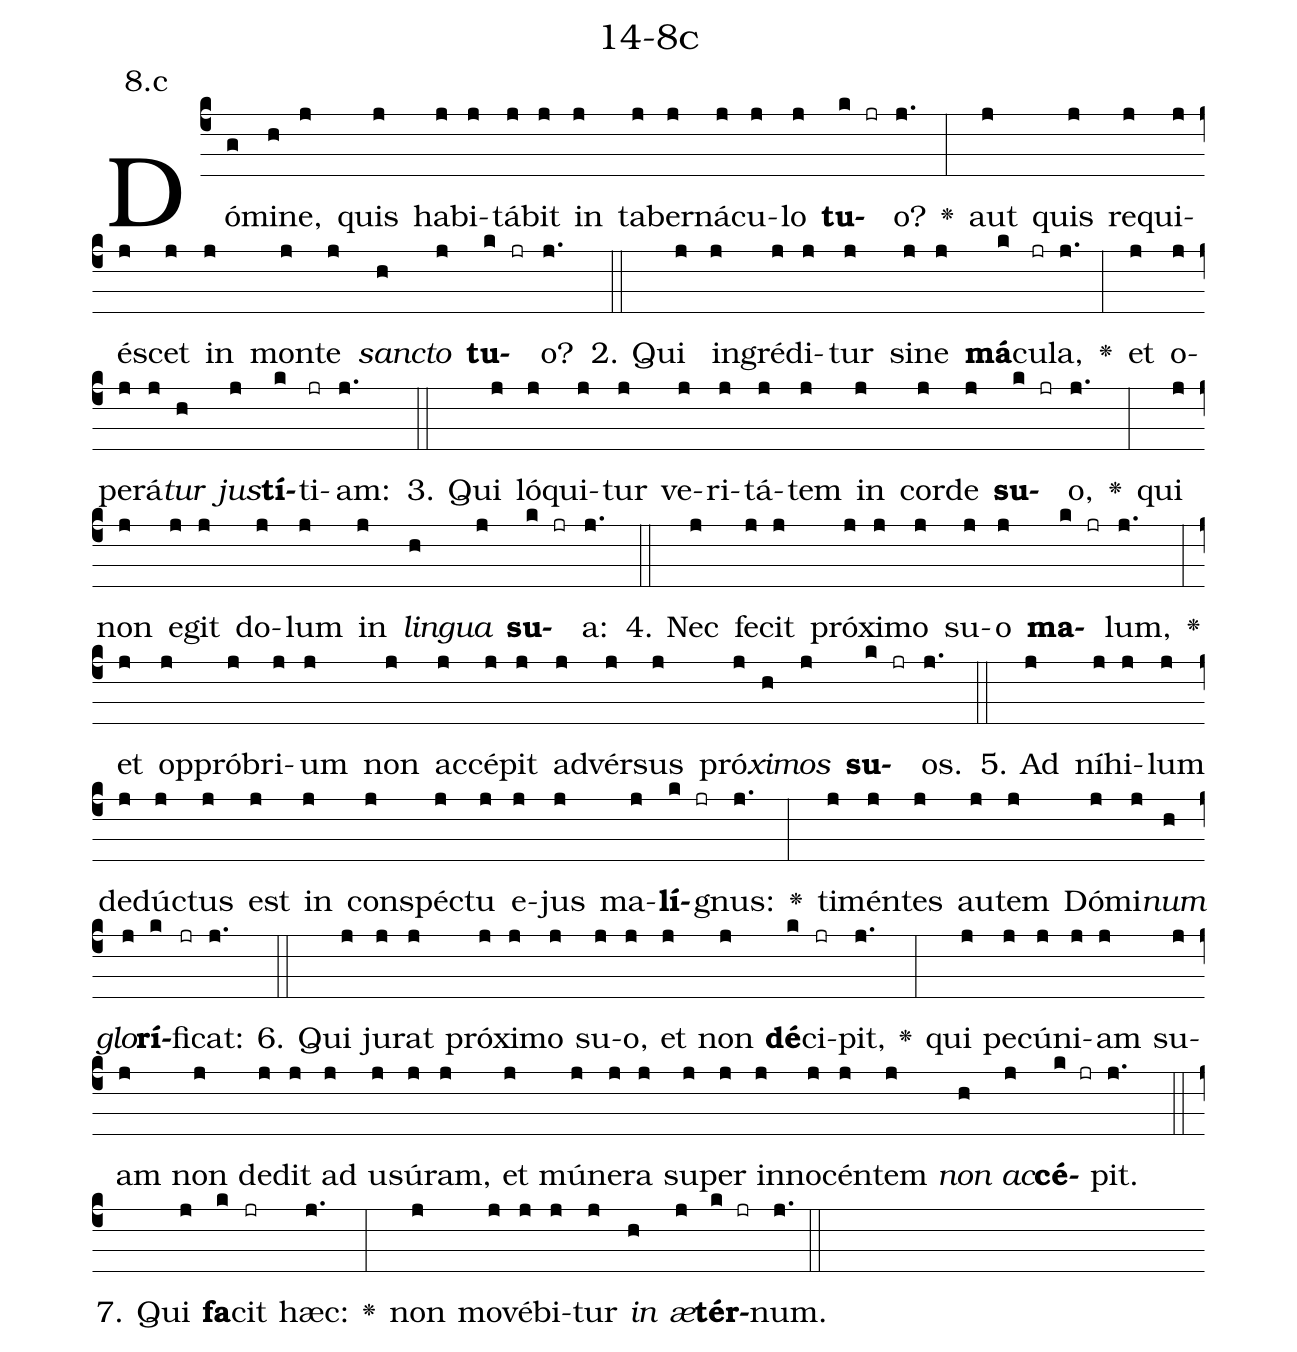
name: 14-8c;
annotation: 8.c;
%%
(c4)Dó(g)mi(h)ne,(j) quis(j) ha(j)bi(j)tá(j)bit(j) in(j) ta(j)ber(j)ná(j)cu(j)lo(j) <b>tu</b>(k jr)o?(j.) <v>\greheightstar</v>(:) aut(j) quis(j) re(j)qui(j)é(j)scet(j) in(j) mon(j)te(j) <i>sanc</i>(h)<i>to</i>(j) <b>tu</b>(k jr)o?(j.) (::)
2. Qui(j) in(j)gré(j)di(j)tur(j) si(j)ne(j) <b>má</b>(k)cu(jr)la,(j.) <v>\greheightstar</v>(:) et(j) o(j)pe(j)rá(j)<i>tur</i>(h) <i>jus</i>(j)<b>tí</b>(k)ti(jr)am:(j.) (::)
3. Qui(j) ló(j)qui(j)tur(j) ve(j)ri(j)tá(j)tem(j) in(j) cor(j)de(j) <b>su</b>(k jr)o,(j.) <v>\greheightstar</v>(:) qui(j) non(j) e(j)git(j) do(j)lum(j) in(j) <i>lin</i>(h)<i>gua</i>(j) <b>su</b>(k jr)a:(j.) (::)
4. Nec(j) fe(j)cit(j) pró(j)xi(j)mo(j) su(j)o(j) <b>ma</b>(k jr)lum,(j.) <v>\greheightstar</v>(:) et(j) op(j)pró(j)bri(j)um(j) non(j) ac(j)cé(j)pit(j) ad(j)vér(j)sus(j) pró(j)<i>xi</i>(h)<i>mos</i>(j) <b>su</b>(k jr)os.(j.) (::)
5. Ad(j) ní(j)hi(j)lum(j) de(j)dúc(j)tus(j) est(j) in(j) con(j)spéc(j)tu(j) e(j)jus(j) ma(j)<b>lí</b>(k jr)gnus:(j.) <v>\greheightstar</v>(:) ti(j)mén(j)tes(j) au(j)tem(j) Dó(j)mi(j)<i>num</i>(h) <i>glo</i>(j)<b>rí</b>(k)fi(jr)cat:(j.) (::)
6. Qui(j) ju(j)rat(j) pró(j)xi(j)mo(j) su(j)o,(j) et(j) non(j) <b>dé</b>(k)ci(jr)pit,(j.) <v>\greheightstar</v>(:) qui(j) pe(j)cú(j)ni(j)am(j) su(j)am(j) non(j) de(j)dit(j) ad(j) u(j)sú(j)ram,(j) et(j) mú(j)ne(j)ra(j) su(j)per(j) in(j)no(j)cén(j)tem(j) <i>non</i>(h) <i>ac</i>(j)<b>cé</b>(k jr)pit.(j.) (::)
7. Qui(j) <b>fa</b>(k)cit(jr) hæc:(j.) <v>\greheightstar</v>(:) non(j) mo(j)vé(j)bi(j)tur(j) <i>in</i>(h) <i>æ</i>(j)<b>tér</b>(k jr)num.(j.) (::)
